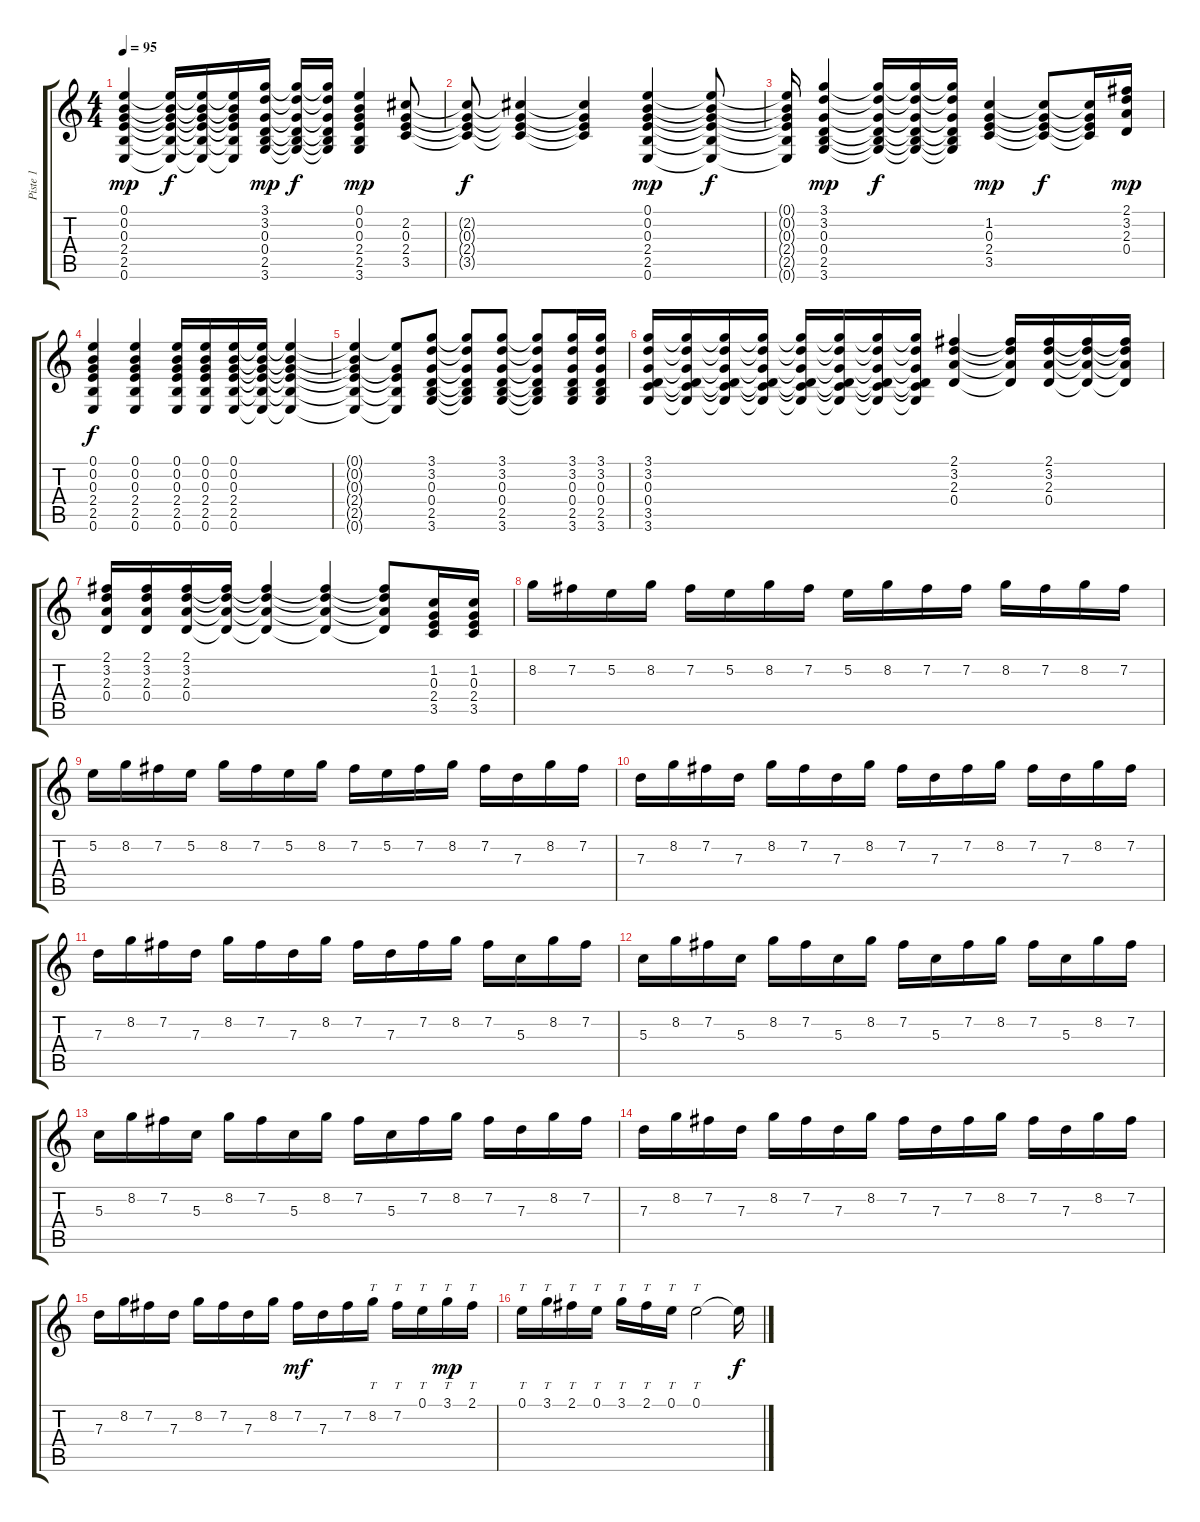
\track ("Piste 1" "Piste 1") {instrument electricguitarjazz}
\staff {score tabs}
\tuning (E4 B3 G3 D3 A2 E2) {hide}
\ts (4 4)
\tempo 95
\clef g2
\ks c
(0.1 0.2 0.3 2.4 2.5 0.6).4{dy mp} (0.1{t} 0.2{t} 0.3{t} 2.4{t} 2.5{t} 0.6{t}).16{dy f} (0.1{t} 0.2{t} 0.3{t} 2.4{t} 2.5{t} 0.6{t}).16 (0.1{t} 0.2{t} 0.3{t} 2.4{t} 2.5{t} 0.6{t}).16 (3.1 3.2 0.3 0.4 2.5 3.6).16{dy mp} (3.1{t} 3.2{t} 0.3{t} 0.4{t} 2.5{t} 3.6{t}).16{dy f} (3.1{t} 3.2{t} 0.3{t} 0.4{t} 2.5{t} 3.6{t}).16 (0.1 0.2 0.3 2.4 2.5 3.6).4{dy mp} (2.2 0.3 2.4 3.5).8 |
(2.2{t} 0.3{t} 2.4{t} 3.5{t}).8{dy f} (2.2{t} 0.3{t} 2.4{t} 3.5{t}).4 (2.2{t} 0.3{t} 2.4{t} 3.5{t}).4 (0.1 0.2 0.3 2.4 2.5 0.6).4{dy mp} (0.1{t} 0.2{t} 0.3{t} 2.4{t} 2.5{t} 0.6{t}).8{dy f} |
(0.1{t} 0.2{t} 0.3{t} 2.4{t} 2.5{t} 0.6{t}).16 (3.1 3.2 0.3 0.4 2.5 3.6).4{dy mp} (3.1{t} 3.2{t} 0.3{t} 0.4{t} 2.5{t} 3.6{t}).16{dy f} (3.1{t} 3.2{t} 0.3{t} 0.4{t} 2.5{t} 3.6{t}).16 (3.1{t} 3.2{t} 0.3{t} 0.4{t} 2.5{t} 3.6{t}).16 (1.2 0.3 2.4 3.5).4{dy mp} (1.2{t} 0.3{t} 2.4{t} 3.5{t}).8{dy f} (1.2{t} 0.3{t} 2.4{t} 3.5{t}).16 (2.1 3.2 2.3 0.4).16{dy mp} |
(0.1 0.2 0.3 2.4 2.5 0.6).4{dy f} (0.1 0.2 0.3 2.4 2.5 0.6).4 (0.1 0.2 0.3 2.4 2.5 0.6).16 (0.1 0.2 0.3 2.4 2.5 0.6).16 (0.1 0.2 0.3 2.4 2.5 0.6).16 (0.1{t} 0.2{t} 0.3{t} 2.4{t} 2.5{t} 0.6{t}).16 (0.1{t} 0.2{t} 0.3{t} 2.4{t} 2.5{t} 0.6{t}).4 |
(0.1{t} 0.2{t} 0.3{t} 2.4{t} 2.5{t} 0.6{t}).4 (0.1{t} 0.3{t} 2.4{t} 2.5{t} 0.6{t}).8 (3.1 3.2 0.3 0.4 2.5 3.6).8 (3.1{t} 3.2{t} 0.3{t} 0.4{t} 2.5{t} 3.6{t}).8 (3.1 3.2 0.3 0.4 2.5 3.6).8 (3.1{t} 3.2{t} 0.3{t} 0.4{t} 2.5{t} 3.6{t}).8 (3.1 3.2 0.3 0.4 2.5 3.6).16 (3.1 3.2 0.3 0.4 2.5 3.6).16 |
(3.1 3.2 0.3 0.4 3.5 3.6).16 (3.1{t} 3.2{t} 0.3{t} 0.4{t} 3.5{t} 3.6{t}).16 (3.1{t} 3.2{t} 0.3{t} 0.4{t} 3.5{t} 3.6{t}).16 (3.1{t} 3.2{t} 0.3{t} 0.4{t} 3.5{t} 3.6{t}).16 (3.1{t} 3.2{t} 0.3{t} 0.4{t} 3.5{t} 3.6{t}).16 (3.1{t} 3.2{t} 0.3{t} 0.4{t} 3.5{t} 3.6{t}).16 (3.1{t} 3.2{t} 0.3{t} 0.4{t} 3.5{t} 3.6{t}).16 (3.1{t} 3.2{t} 0.3{t} 0.4{t} 3.5{t} 3.6{t}).16 (2.1 3.2 2.3 0.4).4 (2.1{t} 3.2{t} 2.3{t} 0.4{t}).16 (2.1 3.2 2.3 0.4).16 (2.1{t} 3.2{t} 2.3{t} 0.4{t}).16 (2.1{t} 3.2{t} 2.3{t} 0.4{t}).16 |
(2.1 3.2 2.3 0.4).16 (2.1 3.2 2.3 0.4).16 (2.1 3.2 2.3 0.4).16 (2.1{t} 3.2{t} 2.3{t} 0.4{t}).16 (2.1{t} 3.2{t} 2.3{t} 0.4{t}).4 (2.1{t} 3.2{t} 2.3{t} 0.4{t}).4 (2.1{t} 3.2{t} 2.3{t} 0.4{t}).8 (1.2 0.3 2.4 3.5).16 (1.2 0.3 2.4 3.5).16 |
8.2.16 7.2.16 5.2.16 8.2.16 7.2.16 5.2.16 8.2.16 7.2.16 5.2.16 8.2.16 7.2.16 7.2.16 8.2.16 7.2.16 8.2.16 7.2.16 |
5.2.16 8.2.16 7.2.16 5.2.16 8.2.16 7.2.16 5.2.16 8.2.16 7.2.16 5.2.16 7.2.16 8.2.16 7.2.16 7.3.16 8.2.16 7.2.16 |
7.3.16 8.2.16 7.2.16 7.3.16 8.2.16 7.2.16 7.3.16 8.2.16 7.2.16 7.3.16 7.2.16 8.2.16 7.2.16 7.3.16 8.2.16 7.2.16 |
7.3.16 8.2.16 7.2.16 7.3.16 8.2.16 7.2.16 7.3.16 8.2.16 7.2.16 7.3.16 7.2.16 8.2.16 7.2.16 5.3.16 8.2.16 7.2.16 |
5.3.16 8.2.16 7.2.16 5.3.16 8.2.16 7.2.16 5.3.16 8.2.16 7.2.16 5.3.16 7.2.16 8.2.16 7.2.16 5.3.16 8.2.16 7.2.16 |
5.3.16 8.2.16 7.2.16 5.3.16 8.2.16 7.2.16 5.3.16 8.2.16 7.2.16 5.3.16 7.2.16 8.2.16 7.2.16 7.3.16 8.2.16 7.2.16 |
7.3.16 8.2.16 7.2.16 7.3.16 8.2.16 7.2.16 7.3.16 8.2.16 7.2.16 7.3.16 7.2.16 8.2.16 7.2.16 7.3.16 8.2.16 7.2.16 |
7.3.16 8.2.16 7.2.16 7.3.16 8.2.16 7.2.16 7.3.16 8.2.16 7.2.16{dy mf} 7.3.16 7.2.16 8.2.16{tt} 7.2.16{tt} 0.1.16{tt} 3.1.16{tt dy mp} 2.1.16{tt} |
0.1.16{tt} 3.1.16{tt} 2.1.16{tt} 0.1.16{tt} 3.1.16{tt} 2.1.16{tt} 0.1.16{tt} 0.1.2{tt} 0.1{t}.16{dy f}
